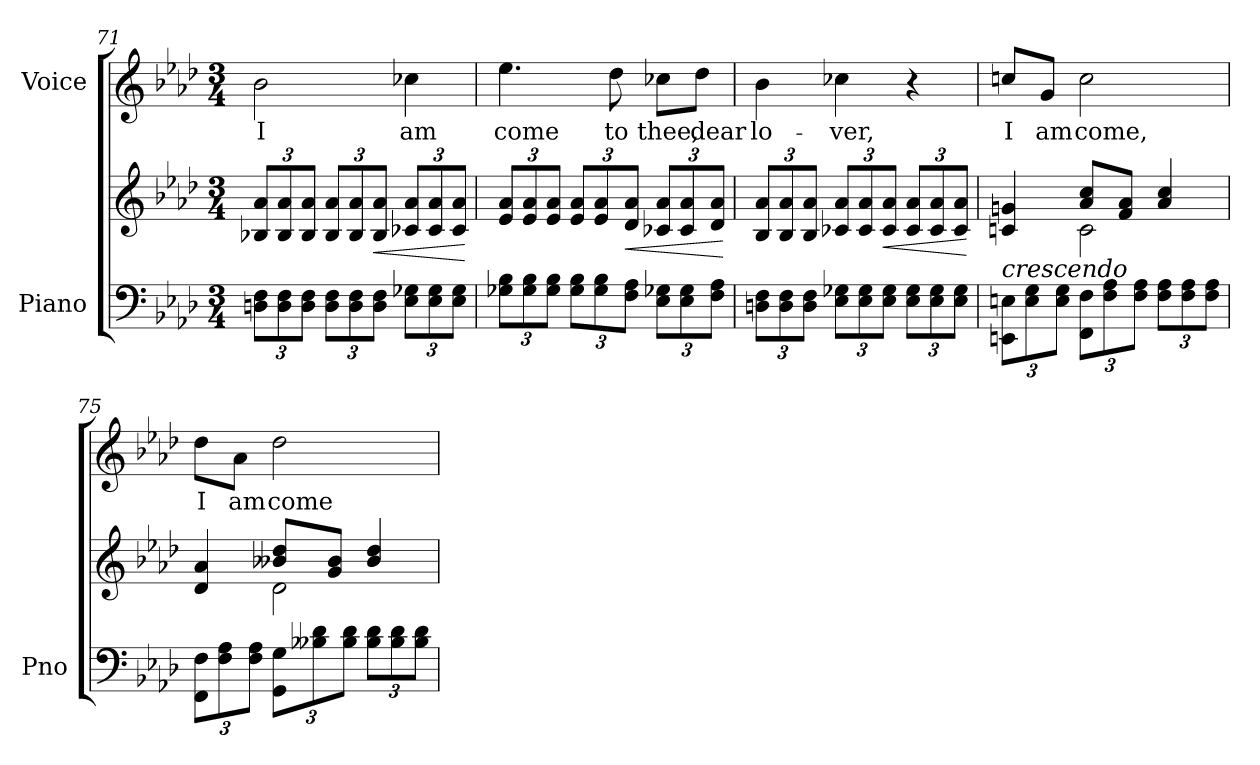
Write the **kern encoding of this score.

**kern	**kern	**dynam	**kern	**text
*part2	*part2	*part2	*part1	*part1
*staff3	*staff2	*staff2/3	*staff1	*staff1
*I"Piano	*	*	*I"Voice	*
*I'Pno	*	*	*	*
!!LO:LB:g=z
*clefF4	*clefG2	*	*clefG2	*
*k[b-e-a-d-]	*k[b-e-a-d-]	*	*k[b-e-a-d-]	*
*M3/4	*M3/4	*	*M3/4	*
*Xbrackettup	*Xbrackettup	*	*	*
=71	=71	=71	=71	=71
!	!	!LO:DY:b	!	!LO:LY:b
!	!	!LO:DY:n=1:b	!	!
12Dn\ 12F\L	12B-X/ 12a-/L	other-dynamics p	2b-\	I
12D\ 12F\	12B-/ 12a-/	.	.	.
12D\ 12F\J	12B-/ 12a-/J	.	.	.
12D\ 12F\L	12B-/ 12a-/L	.	.	.
12D\ 12F\	12B-/ 12a-/	.	.	.
!	!	!LO:HP:b	!	!
12D\ 12F\J	12B-/ 12a-/J	<	.	.
!	!	!	!	!LO:LY:b
12E-\ 12G-X\L	12c-X/ 12a-/L	.	4cc-X\	am
12E-\ 12G-\	12c-/ 12a-/	.	.	.
12E-\ 12G-\J	12c-/ 12a-/J	.	.	.
.	.	[	.	.
=72	=72	=72	=72	=72
!	!	!LO:DY:b	!	!LO:LY:b
!	!	!LO:DY:n=1:b	!	!
12G-X\ 12B-\L	12e-/ 12a-/L	other-dynamics p	4.ee-\	come
12G-\ 12B-\	12e-/ 12a-/	.	.	.
12G-\ 12B-\J	12e-/ 12a-/J	.	.	.
12G-\ 12B-\L	12e-/ 12a-/L	.	.	.
12G-\ 12B-\	12e-/ 12a-/	.	.	.
!	!	!	!	!LO:LY:b
.	.	.	8dd-\	to
!	!	!LO:HP:b	!	!
12F\ 12A-\J	12d-/ 12a-/J	<	.	.
!	!	!	!	!LO:LY:b
12E-\ 12G-X\L	12c-X/ 12a-/L	.	8cc-X\L	thee,
12E-\ 12G-\	12c-/ 12a-/	.	.	.
!	!	!	!	!LO:LY:b
.	.	.	8dd-\J	dear
12F\ 12A-\J	12d-/ 12a-/J	.	.	.
.	.	[	.	.
=73	=73	=73	=73	=73
!	!	!LO:DY:b	!	!LO:LY:b
!	!	!LO:DY:n=1:b	!	!
12Dn\ 12F\L	12B-/ 12a-/L	other-dynamics p	4b-\	lo-
12D\ 12F\	12B-/ 12a-/	.	.	.
12D\ 12F\J	12B-/ 12a-/J	.	.	.
!	!	!	!	!LO:LY:b
12E-\ 12G-X\L	12c-X/ 12a-/L	.	4cc-X\	-ver,
12E-\ 12G-\	12c-/ 12a-/	.	.	.
!	!	!LO:HP:b	!	!
12E-\ 12G-\J	12c-/ 12a-/J	<	.	.
12E-\ 12G-\L	12c-/ 12a-/L	.	4r	.
12E-\ 12G-\	12c-/ 12a-/	.	.	.
12E-\ 12G-\J	12c-/ 12a-/J	.	.	.
.	.	[	.	.
!!LO:LB:g=z
=74	=74	=74	=74	=74
*	*	*	*MM122	*
*	*^	*	*	*
!	!LO:TX:b:i:t=crescendo	!	!	!	!
!	!	!	!	!	!LO:LY:b
12EEn\ 12En\L	4cn/ 4gn/	4ryy	.	8ccn/L	I
12E\ 12G\	.	.	.	.	.
!	!	!	!	!	!LO:LY:b
.	.	.	.	8g/J	am
12E\ 12G\J	.	.	.	.	.
!	!	!	!	!	!LO:LY:b
12FF\ 12F\L	8a-/ 8cc/L	2c\	.	2cc\	come,
12F\ 12A-\	.	.	.	.	.
.	8f/ 8a-/J	.	.	.	.
12F\ 12A-\J	.	.	.	.	.
12F\ 12A-\L	4a-/ 4cc/	.	.	.	.
12F\ 12A-\	.	.	.	.	.
12F\ 12A-\J	.	.	.	.	.
=75	=75	=75	=75	=75	=75
!	!	!	!	!	!LO:LY:b
12FF\ 12F\L	4d-/ 4a-/	4ryy	.	8dd-\L	I
12F\ 12A-\	.	.	.	.	.
!	!	!	!	!	!LO:LY:b
.	.	.	.	8a-\J	am
12F\ 12A-\J	.	.	.	.	.
!	!	!	!	!	!LO:LY:b
12GG\ 12G\L	8b--X/ 8dd-/L	2d-\	.	2dd-\	come
12B--X\ 12d-\	.	.	.	.	.
.	8g/ 8b--/J	.	.	.	.
12B--\ 12d-\J	.	.	.	.	.
12B--\ 12d-\L	4b--/ 4dd-/	.	.	.	.
12B--\ 12d-\	.	.	.	.	.
12B--\ 12d-\J	.	.	.	.	.
*	*v	*v	*	*	*
=	=	=	=	=
*-	*-	*-	*-	*-
